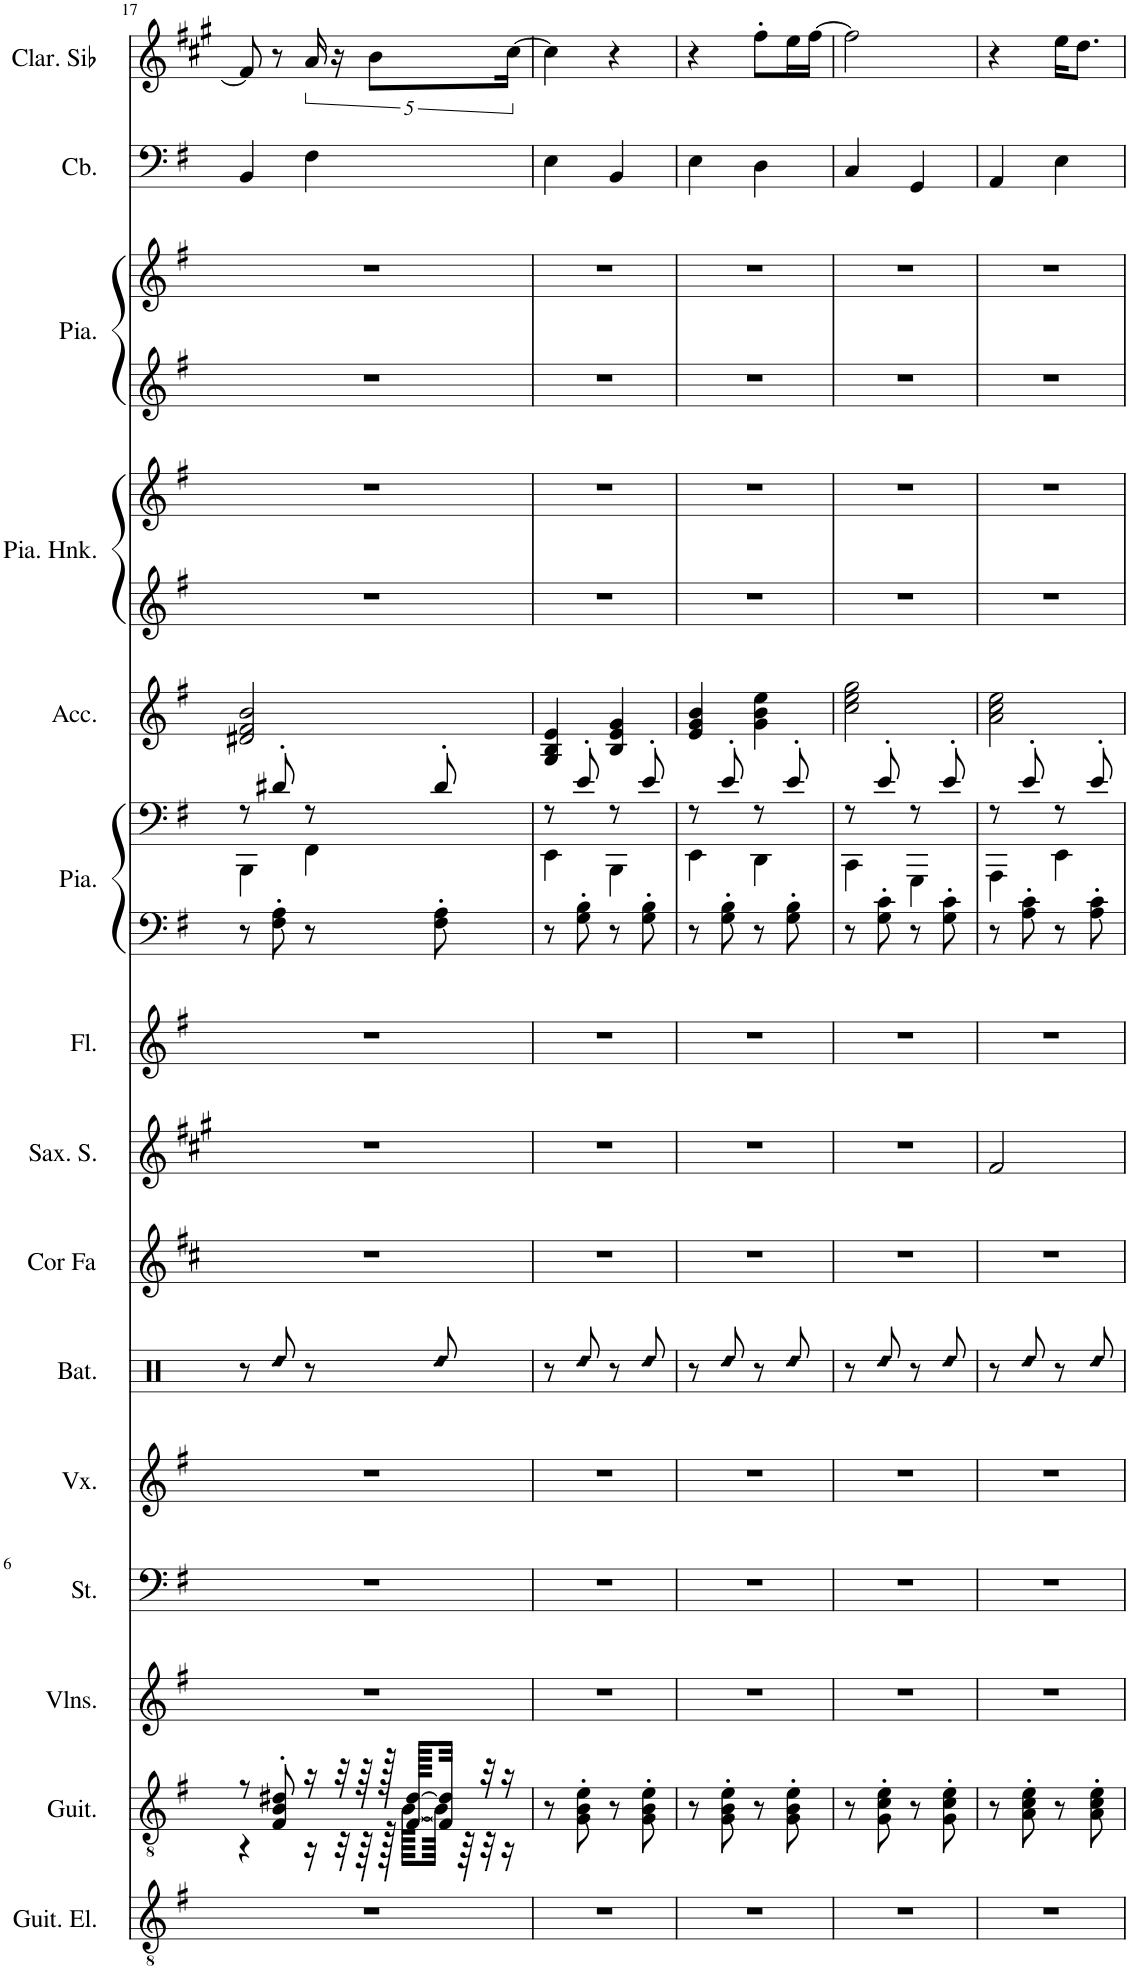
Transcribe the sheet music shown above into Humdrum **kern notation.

**kern	**kern	**kern	**kern	**kern	**kern	**kern	**kern	**kern	**kern	**kern	**kern	**kern	**kern	**kern	**kern	**kern	**kern
*part15	*part14	*part13	*part12	*part11	*part10	*part9	*part8	*part7	*part6	*part6	*part5	*part4	*part4	*part3	*part3	*part2	*part1
*staff18	*staff17	*staff16	*staff15	*staff14	*staff13	*staff12	*staff11	*staff10	*staff9	*staff8	*staff7	*staff6	*staff5	*staff4	*staff3	*staff2	*staff1
*I"Guitare électrique, Electric Guitar (clean)	*I"Guitare acoustique, Acoustic Guitar (steel)	*I"Violons, String Ensemble 1	*I"Cordes, String Ensemble 2	*I"Voix, Synth Choir	*I"Batterie, Drums	*I"Cor en Fa, French Horn	*I"Saxophone Soprano, Soprano Sax	*I"Flûte, Flute	*I"Piano, Bright Acoustic Piano	*	*I"Accordéon , Accordion	*I"Piano Honky Tonk, Honky-tonk Piano	*	*I"Piano, Electric Grand Piano	*	*I"Contrebasse, Acoustic Bass	*I"Clarinette en Sib, Clarinet Pipe
*I'Guit. El.	*I'Guit.	*I'Vlns.	*I'St.	*I'Vx.	*I'Bat.	*I'Cor Fa	*I'Sax. S.	*I'Fl.	*I'Pia.	*	*I'Acc.	*I'Pia. Hnk.	*	*I'Pia.	*	*I'Cb.	*I'Clar. Sib
!!LO:PB:g=z
*clefGv2	*clefGv2	*clefG2	*clefF4	*clefG2	*clefX	*clefG2	*clefG2	*clefG2	*clefF4	*clefF4	*clefG2	*clefG2	*clefG2	*clefG2	*clefG2	*clefF4	*clefG2
*	*	*	*	*	*	*Trd4c7	*Trd1c2	*	*	*	*	*	*	*	*	*Trd7c12	*Trd1c2
*k[f#]	*k[f#]	*k[f#]	*k[f#]	*k[f#]	*k[]	*k[f#c#]	*k[f#c#g#]	*k[f#]	*k[f#]	*k[f#]	*k[f#]	*k[f#]	*k[f#]	*k[f#]	*k[f#]	*k[f#]	*k[f#c#g#]
*M2/4	*M2/4	*M2/4	*M2/4	*M2/4	*M2/4	*M2/4	*M2/4	*M2/4	*M2/4	*M2/4	*M2/4	*M2/4	*M2/4	*M2/4	*M2/4	*M2/4	*M2/4
=17	=17	=17	=17	=17	=17	=17	=17	=17	=17	=17	=17	=17	=17	=17	=17	=17	=17
*	*^	*	*	*	*	*	*	*	*	*^	*	*	*	*	*	*	*
2r	8r	4r	2r	2r	2r	8r	2r	2r	2r	8r	8r	4BBB\	2d#X/ 2f#/ 2b/	2r	2r	2r	2r	4BB/	8f#/]
!	!	!	!	!	!	!LO:N:head=diamond	!	!	!	!	!	!	!	!	!	!	!	!	!
.	8F#/' 8B/' 8d#X/'	.	.	.	.	8Rdd/	.	.	.	8F#\' 8A\'	8d#X'/	.	.	.	.	.	.	.	8r
.	16r	16r	.	.	.	8r	.	.	.	8r	8r	4FF#\	.	.	.	.	.	4F#\	20a/
.	.	.	.	.	.	.	.	.	.	.	.	.	.	.	.	.	.	.	20r
.	32r	32r	.	.	.	.	.	.	.	.	.	.	.	.	.	.	.	.	.
.	64r	64r	.	.	.	.	.	.	.	.	.	.	.	.	.	.	.	.	.
.	.	.	.	.	.	.	.	.	.	.	.	.	.	.	.	.	.	.	10b\L
.	128r	128r	.	.	.	.	.	.	.	.	.	.	.	.	.	.	.	.	.
.	[128F#/ [128d#/KKLLL	[128B\KLLLL	.	.	.	.	.	.	.	.	.	.	.	.	.	.	.	.	.
!	!	!	!	!	!	!LO:N:head=diamond	!	!	!	!	!	!	!	!	!	!	!	!	!
.	32F#/] 32d#/]JJJ	64B\JJJJ]	.	.	.	8Rdd/	.	.	.	8F#\' 8A\'	8d#'/	.	.	.	.	.	.	.	.
.	.	64r	.	.	.	.	.	.	.	.	.	.	.	.	.	.	.	.	.
.	32r	32r	.	.	.	.	.	.	.	.	.	.	.	.	.	.	.	.	.
.	16r	16r	.	.	.	.	.	.	.	.	.	.	.	.	.	.	.	.	.
.	.	.	.	.	.	.	.	.	.	.	.	.	.	.	.	.	.	.	[20cc#\Jk
*	*v	*v	*	*	*	*	*	*	*	*	*	*	*	*	*	*	*	*	*
=18	=18	=18	=18	=18	=18	=18	=18	=18	=18	=18	=18	=18	=18	=18	=18	=18	=18	=18
2r	8r	2r	2r	2r	8r	2r	2r	2r	8r	8r	4EE\	4G/ 4B/ 4e/	2r	2r	2r	2r	4E\	4cc#\]
!	!	!	!	!	!LO:N:head=diamond	!	!	!	!	!	!	!	!	!	!	!	!	!
.	8G\' 8B\' 8e\'	.	.	.	8Rdd/	.	.	.	8G\' 8B\'	8e'/	.	.	.	.	.	.	.	.
.	8r	.	.	.	8r	.	.	.	8r	8r	4BBB\	4B/ 4e/ 4g/	.	.	.	.	4BB/	4r
!	!	!	!	!	!LO:N:head=diamond	!	!	!	!	!	!	!	!	!	!	!	!	!
.	8G\' 8B\' 8e\'	.	.	.	8Rdd/	.	.	.	8G\' 8B\'	8e'/	.	.	.	.	.	.	.	.
=19	=19	=19	=19	=19	=19	=19	=19	=19	=19	=19	=19	=19	=19	=19	=19	=19	=19	=19
2r	8r	2r	2r	2r	8r	2r	2r	2r	8r	8r	4EE\	4e/ 4g/ 4b/	2r	2r	2r	2r	4E\	4r
!	!	!	!	!	!LO:N:head=diamond	!	!	!	!	!	!	!	!	!	!	!	!	!
.	8G\' 8B\' 8e\'	.	.	.	8Rdd/	.	.	.	8G\' 8B\'	8e'/	.	.	.	.	.	.	.	.
.	8r	.	.	.	8r	.	.	.	8r	8r	4DD\	4g\ 4b\ 4ee\	.	.	.	.	4D\	8ff#'\L
!	!	!	!	!	!LO:N:head=diamond	!	!	!	!	!	!	!	!	!	!	!	!	!
.	8G\' 8B\' 8e\'	.	.	.	8Rdd/	.	.	.	8G\' 8B\'	8e'/	.	.	.	.	.	.	.	16ee\L
.	.	.	.	.	.	.	.	.	.	.	.	.	.	.	.	.	.	[16ff#\JJ
=20	=20	=20	=20	=20	=20	=20	=20	=20	=20	=20	=20	=20	=20	=20	=20	=20	=20	=20
2r	8r	2r	2r	2r	8r	2r	2r	2r	8r	8r	4CC\	2cc\ 2ee\ 2gg\	2r	2r	2r	2r	4C/	2ff#\]
!	!	!	!	!	!LO:N:head=diamond	!	!	!	!	!	!	!	!	!	!	!	!	!
.	8G\' 8c\' 8e\'	.	.	.	8Rdd/	.	.	.	8G\' 8c\'	8e'/	.	.	.	.	.	.	.	.
.	8r	.	.	.	8r	.	.	.	8r	8r	4GGG\	.	.	.	.	.	4GG/	.
!	!	!	!	!	!LO:N:head=diamond	!	!	!	!	!	!	!	!	!	!	!	!	!
.	8G\' 8c\' 8e\'	.	.	.	8Rdd/	.	.	.	8G\' 8c\'	8e'/	.	.	.	.	.	.	.	.
=21	=21	=21	=21	=21	=21	=21	=21	=21	=21	=21	=21	=21	=21	=21	=21	=21	=21	=21
2r	8r	2r	2r	2r	8r	2r	2f#/	2r	8r	8r	4AAA\	2a\ 2cc\ 2ee\	2r	2r	2r	2r	4AA/	4r
!	!	!	!	!	!LO:N:head=diamond	!	!	!	!	!	!	!	!	!	!	!	!	!
.	8A\' 8c\' 8e\'	.	.	.	8Rdd/	.	.	.	8A\' 8c\'	8e'/	.	.	.	.	.	.	.	.
.	8r	.	.	.	8r	.	.	.	8r	8r	4EE\	.	.	.	.	.	4E\	16ee\KL
.	.	.	.	.	.	.	.	.	.	.	.	.	.	.	.	.	.	8.dd\J
!	!	!	!	!	!LO:N:head=diamond	!	!	!	!	!	!	!	!	!	!	!	!	!
.	8A\' 8c\' 8e\'	.	.	.	8Rdd/	.	.	.	8A\' 8c\'	8e'/	.	.	.	.	.	.	.	.
*	*	*	*	*	*	*	*	*	*	*v	*v	*	*	*	*	*	*	*
=	=	=	=	=	=	=	=	=	=	=	=	=	=	=	=	=	=
*-	*-	*-	*-	*-	*-	*-	*-	*-	*-	*-	*-	*-	*-	*-	*-	*-	*-
